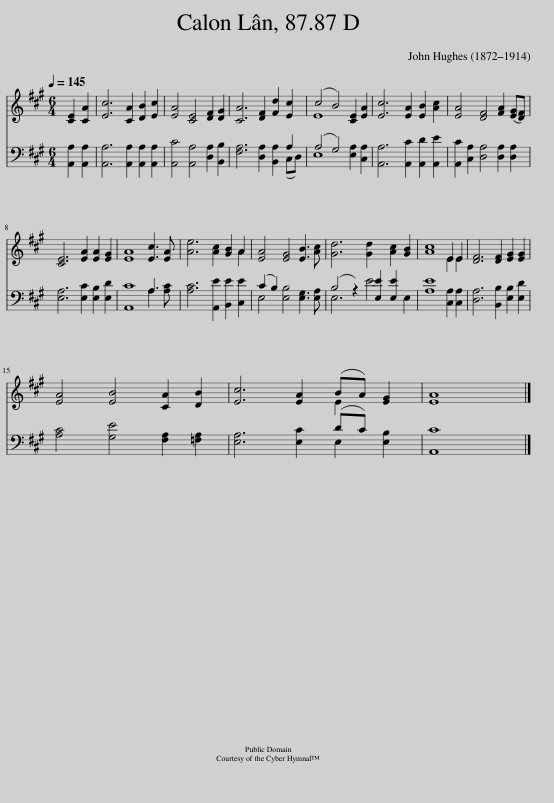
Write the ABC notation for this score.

X:1
%%score ( 1 2 ) ( 3 4 )
L:1/8
Q:1/4=145
M:6/4
I:linebreak $
K:A
V:1 treble
V:2 treble
V:3 bass
V:4 bass
V:1
 [CE]2 [CA]2 | [Ec]6 [CA]2 [DB]2 [Ec]2 | [EA]4 [CE]4 [DF]2 [DG]2 | [CA]6 [DF]2 [Fd]2 [Ec]2 | (c4 B4) [CE]2 [EA]2 | %5
 [Ec]6 [EA]2 [EB]2 [Ac]2 | [EA]4 [DF]4 [FA]2 ([EG][DF]) |$ [CE]6 [EA]2 [EA]2 [EG]2 | [EA]8 [Ec]3 [EA] | [Ae]6 [Ac]2 [GB]2 A2 | %10
 [EA]4 [EG]4 [EB]3 [Ac] | [Gd]6 [Gd]2 [Ac]2 [GB]2 | [Ac]8 E2 E2 | [DF]6 [DF]2 [EG]2 [EG]2 |$ [EA]4 [EB]4 [CA]2 [DB]2 | %15
 [Ec]6 [EA]2 (BA) [EG]2 | [EA]8 |] %17
V:2
 x4 | x12 | x12 | x12 | E8 x4 | %5
 x12 | x12 |$ x12 | x12 | x10 A2 | %10
 x12 | x12 | x8 E2 E2 | x12 |$ x12 | %15
 x8 E2 x2 | x8 |] %17
V:3
 [A,,A,]2 [A,,A,]2 | [A,,A,]6 [A,,A,]2 [A,,A,]2 [A,,A,]2 | [A,,C]4 [A,,A,]4 [D,A,]2 [B,,B,]2 | [F,A,]6 [D,A,]2 [B,,A,]2 A,2 | (A,4 G,4) [E,A,]2 [C,A,]2 | %5
 [A,,A,]6 [A,,C]2 [A,,D]2 [A,,E]2 | [A,,C]2 [C,A,]2 [D,A,]4 [D,A,]2 [D,A,]2 |$ [E,A,]6 [E,C]2 [E,B,]2 [E,D]2 | [A,,C]8 A,3 [A,C] | [A,C]6 [A,,E]2 [B,,E]2 [C,E]2 | %10
 (C2 B,2) [E,B,]4 [E,G,]3 [E,A,] | (B,4 z2) [E,E]2 [E,E]2 x2 | [A,E]8 [C,A,]2 [C,A,]2 | [D,A,]6 [B,,B,]2 [E,B,]2 [E,D]2 |$ [A,C]4 [G,E]4 [F,A,]2 [=F,A,]2 | %15
 [E,A,]6 [E,C]2 (DC) [E,B,]2 | [A,,C]8 |] %17
V:4
 x4 | x12 | x12 | x10 (C,D,) | E,8 x4 | %5
 x12 | x12 |$ x12 | x8 A,3 x | x12 | %10
 E,4 x8 | E,6 E4 E,2 | x12 | x12 |$ x12 | %15
 x8 E,2 x2 | x8 |] %17
